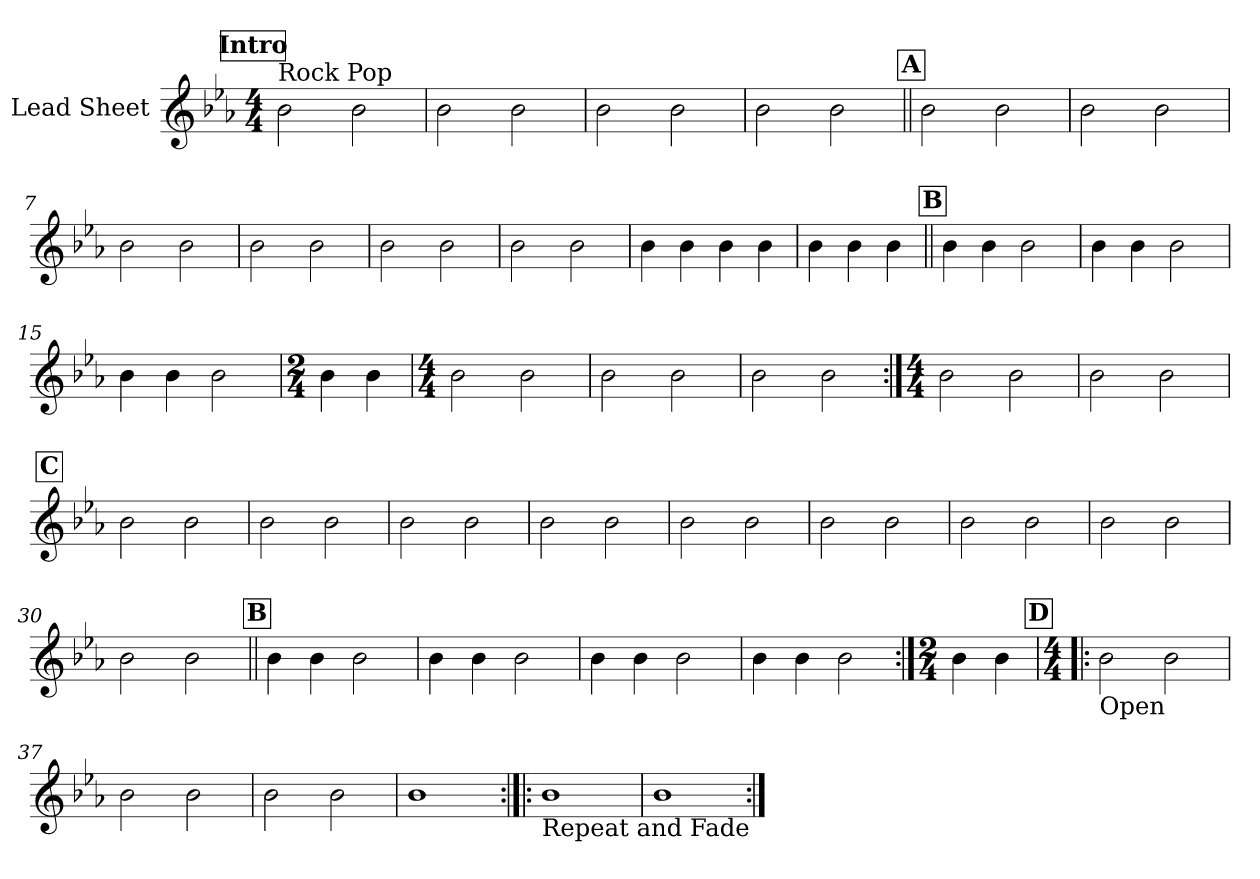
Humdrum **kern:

**kern
*part1
*staff1
*I"Lead Sheet
*clefG2
*k[b-e-a-]
*E-:
*M4/4
*MM85
!!LO:REH:place=s1:a:fs=14:t=Intro
=1
!LO:TX:a:t=Rock Pop
2b-\
2b-\
=2
2b-\
2b-\
=3
2b-\
2b-\
=4
2b-\
2b-\
!!LO:LB:g=z
!!LO:REH:place=s1:a:fs=14:t=A
=5||
2b-\
2b-\
=6
2b-\
2b-\
=7
2b-\
2b-\
=8
2b-\
2b-\
!!LO:LB:g=z
=9
2b-\
2b-\
=10
2b-\
2b-\
=11
4b-\
4b-\
4b-\
4b-\
=12
4b-\
4b-\
4b-\
!!LO:LB:g=z
!!LO:REH:place=s1:a:fs=14:t=B
=13||
4b-\
4b-\
2b-\
=14
4b-\
4b-\
2b-\
=15
4b-\
4b-\
2b-\
=16
*M2/4
4b-\
4b-\
!!LO:LB:g=z
=17
*M4/4
2b-\
2b-\
=18
2b-\
2b-\
=19
2b-\
2b-\
!!LO:LB:g=z
=20:|!
*M4/4
2b-\
2b-\
=21
2b-\
2b-\
!!LO:REH:place=s1:a:fs=14:t=C
=22
2b-\
2b-\
=23
2b-\
2b-\
!!LO:LB:g=z
=24
2b-\
2b-\
=25
2b-\
2b-\
=26
2b-\
2b-\
=27
2b-\
2b-\
!!LO:LB:g=z
=28
2b-\
2b-\
=29
2b-\
2b-\
=30
2b-\
2b-\
!!LO:LB:g=z
!!LO:REH:place=s1:a:fs=14:t=B
=31||
4b-\
4b-\
2b-\
=32
4b-\
4b-\
2b-\
=33
4b-\
4b-\
2b-\
=34
4b-\
4b-\
2b-\
!!LO:LB:g=z
=35:|!
*M2/4
4b-\
4b-\
!!LO:REH:place=s1:a:fs=14:t=D
=36!|:
*M4/4
!LO:TX:b:t=Open
2b-\
2b-\
=37
2b-\
2b-\
=38
2b-\
2b-\
!!LO:PB:g=z
=39
1b-
=40:|!|:
!LO:TX:b:t=Repeat and Fade
1b-
=41
1b-
=:|!
*-
